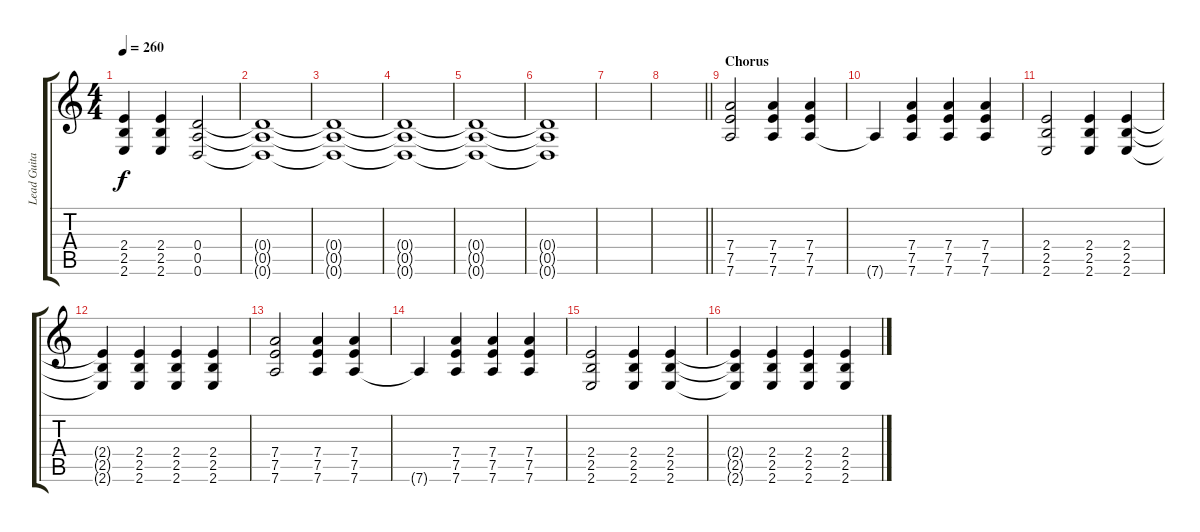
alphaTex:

\track ("Lead Guitar" "Lead Guita") {instrument overdrivenguitar}
\staff {score tabs}
\tuning (E4 B3 G3 D3 A2 D2) {hide}
\ts (4 4)
\tempo 260
\clef g2
\ks c
(2.4{t} 2.5{t} 2.6{t}).4{dy f} (2.4 2.5 2.6).4 (0.4 0.5 0.6).2 |
(0.4{t} 0.5{t} 0.6{t}).1 |
(0.4{t} 0.5{t} 0.6{t}).1 |
(0.4{t} 0.5{t} 0.6{t}).1 |
(0.4{t} 0.5{t} 0.6{t}).1 |
(0.4{t} 0.5{t} 0.6{t}).1 |
|
\barLineRight lightlight
|
\section ("" "Chorus")
(7.4 7.5 7.6).2 (7.4 7.5 7.6).4 (7.4 7.5 7.6).4 |
7.6{t}.4 (7.4 7.5 7.6).4 (7.4 7.5 7.6).4 (7.4 7.5 7.6).4 |
(2.4 2.5 2.6).2 (2.4 2.5 2.6).4 (2.4 2.5 2.6).4 |
(2.4{t} 2.5{t} 2.6{t}).4 (2.4 2.5 2.6).4 (2.4 2.5 2.6).4 (2.4 2.5 2.6).4 |
(7.4 7.5 7.6).2 (7.4 7.5 7.6).4 (7.4 7.5 7.6).4 |
7.6{t}.4 (7.4 7.5 7.6).4 (7.4 7.5 7.6).4 (7.4 7.5 7.6).4 |
(2.4 2.5 2.6).2 (2.4 2.5 2.6).4 (2.4 2.5 2.6).4 |
(2.4{t} 2.5{t} 2.6{t}).4 (2.4 2.5 2.6).4 (2.4 2.5 2.6).4 (2.4 2.5 2.6).4
